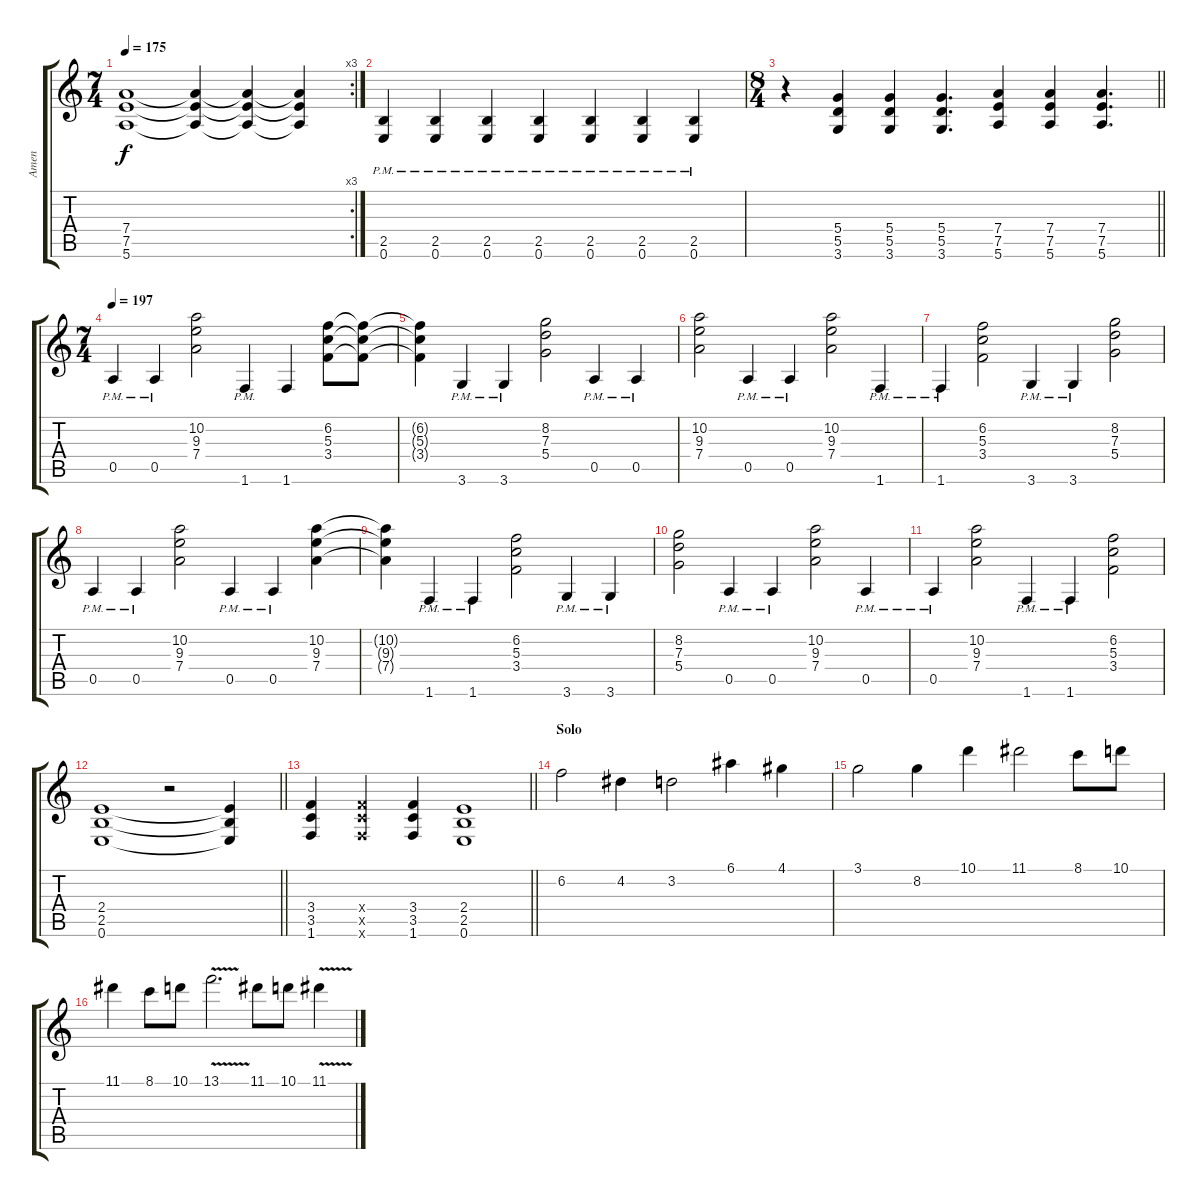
\track ("Amen" "Amen") {instrument overdrivenguitar}
\staff {score tabs}
\tuning (E4 B3 G3 D3 A2 E2) {hide}
\rc 3
\ts (7 4)
\tempo 175
\clef g2
\ks c
(7.4 7.5 5.6).1{dy f} (7.4{t} 7.5{t} 5.6{t}).4 (7.4{t} 7.5{t} 5.6{t}).4 (7.4{t} 7.5{t} 5.6{t}).4 |
(2.5{pm} 0.6{pm}).4 (2.5{pm} 0.6{pm}).4 (2.5{pm} 0.6{pm}).4 (2.5{pm} 0.6{pm}).4 (2.5{pm} 0.6{pm}).4 (2.5{pm} 0.6{pm}).4 (2.5{pm} 0.6{pm}).4 |
\ts (8 4)
\barLineRight lightlight
r.4 (5.4 5.5 3.6).4 (5.4 5.5 3.6).4 (5.4 5.5 3.6).4{d} (7.4 7.5 5.6).4 (7.4 7.5 5.6).4 (7.4 7.5 5.6).4{d} |
\ts (7 4)
\tempo 197
0.5{pm}.4 0.5{pm}.4 (10.2 9.3 7.4).2 1.6{pm}.4 1.6.4 (6.2 5.3 3.4).8 (6.2{t} 5.3{t} 3.4{t}).8 |
(6.2{t} 5.3{t} 3.4{t}).4 3.6{pm}.4 3.6{pm}.4 (8.2 7.3 5.4).2 0.5{pm}.4 0.5{pm}.4 |
(10.2 9.3 7.4).2 0.5{pm}.4 0.5{pm}.4 (10.2 9.3 7.4).2 1.6{pm}.4 |
1.6{pm}.4 (6.2 5.3 3.4).2 3.6{pm}.4 3.6{pm}.4 (8.2 7.3 5.4).2 |
0.5{pm}.4 0.5{pm}.4 (10.2 9.3 7.4).2 0.5{pm}.4 0.5{pm}.4 (10.2 9.3 7.4).4 |
(10.2{t} 9.3{t} 7.4{t}).4 1.6{pm}.4 1.6{pm}.4 (6.2 5.3 3.4).2 3.6{pm}.4 3.6{pm}.4 |
(8.2 7.3 5.4).2 0.5{pm}.4 0.5{pm}.4 (10.2 9.3 7.4).2 0.5{pm}.4 |
0.5{pm}.4 (10.2 9.3 7.4).2 1.6{pm}.4 1.6{pm}.4 (6.2 5.3 3.4).2 |
\barLineRight lightlight
(2.4 2.5 0.6).1 r.2 (2.4{t} 2.5{t} 0.6{t}).4 |
\barLineRight lightlight
(3.4 3.5 1.6).4 (3.4{x} 3.5{x} 1.6{x}).4 (3.4 3.5 1.6).4 (2.4 2.5 0.6).1 |
\section ("" "Solo")
6.2.2 4.2.4 3.2.2 6.1.4 4.1.4 |
3.1.2 8.2.4 10.1.4 11.1.2 8.1.8 10.1.8 |
11.1.4 8.1.8 10.1.8 13.1{v}.2{d} 11.1.8 10.1.8 11.1{v}.4
